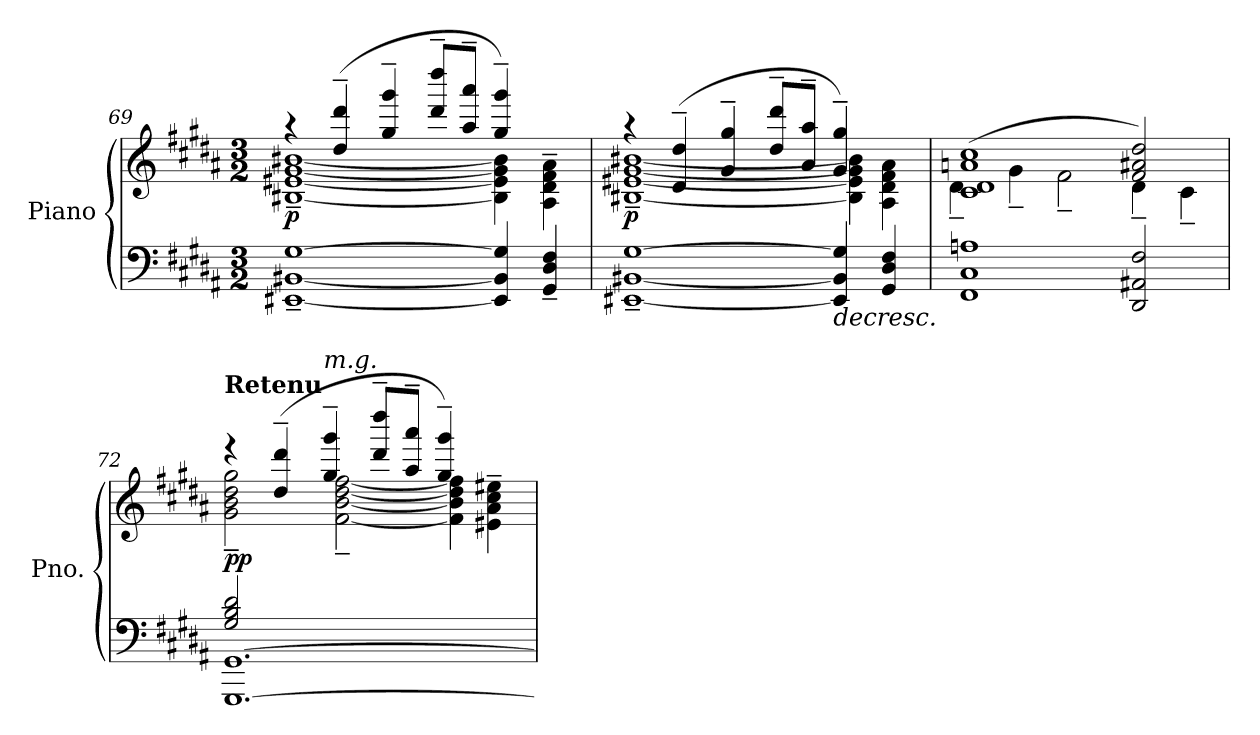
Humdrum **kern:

**kern	**kern	**dynam
*part1	*part1	*part1
*staff2	*staff1	*staff1/2
*I"Piano	*	*
*I'Pno.	*	*
!!LO:LB:g=z
*clefF4	*clefG2	*
*k[f#c#g#d#a#]	*k[f#c#g#d#a#]	*
*M3/2	*M3/2	*
=69	=69	=69
*	*^	*
!	!	!	!LO:DY:b
[1EE#X~ [1BB#X~ [1G#~	4r	(<[1B#X~> [1e#X~> [1g#~> [1b#X~>	p
.	(>4dd#/~ 4ddd#/~	.	.
.	4gg#/~ 4ggg#/~	.	.
.	8ddd#/~ 8dddd#/~L	.	.
.	8aa#/~ 8aaa#/~J	.	.
4EE#/] 4BB#/] 4G#/]	4gg#/~ 4ggg#/~)	4B#\] 4e#\] 4g#\] 4b#\]	.
4GG#/~> 4D#/~> 4F#/~>)	(4A#\~> 4d#\~> 4f#\~> 4a#\~>	4ryy	.
=70	=70	=70	=70
!	!	!	!LO:DY:b
[1EE#X~> [1BB#X~> [1G#~>	4r	(<[1B#X~> [1e#X~> [1g#~> [1b#X~>	p
.	(>4d#/~ 4dd#/~	.	.
.	4g#/~ 4gg#/~	.	.
.	8dd#/~ 8ddd#/~L	.	.
.	8a#/~ 8aa#/~J	.	.
!	!	!	!LO:HP:b=2
4EE#/] 4BB#/] 4G#/]	4g#/~ 4gg#/~)	4B#\] 4e#\] 4g#\] 4b#\]	>
4GG#/ 4D#/ 4F#/)	(4A#\ 4d#\ 4f#\ 4a#\	4ryy	.
=71	=71	=71	=71
!	!	!	!LO:DY:b
!	!	!	!LO:DY:n=1:b
1FF# 1C# 1An	(>1c# 1d# 1an 1cc#	4d#~\	other-dynamics p
.	.	4g#~\	.
.	.	2f#~\	.
2DD#/ 2AA#X/ 2F#/	2f#/ 2a#X/ 2dd#/)	4d#~\	.
.	.	4c#~\	.
*	*v	*v	*
.	.	]
=72	=72	=72
*^	*^	*
!	!	!LO:TX:a:B:t=Retenu	!	!
!	!	!	!	!LO:DY:b
[1.GGG# [1.GG#	2G#/ 2B/ 2d#/	4r	2g#\~> 2b\~> 2dd#\~> 2gg#\~>	pp
.	.	(>4dd#/~ 4ddd#/~	.	.
!	!	!LO:TX:i:t=m.g.	!	!
.	1ryy	4gg#/~ 4ggg#/~	[2f#\~ [2b\~ [2dd#\~ [2ff#\~	.
.	.	8ddd#/~ 8dddd#/~L	.	.
.	.	8aa#/~ 8aaa#/~J	.	.
.	.	4gg#/~ 4ggg#/~)	4f#\] 4b\] 4dd#\] 4ff#\]	.
.	.	4e#X\~ 4a#\~ 4cc#\~ 4ee#X\~	4ryy	.
*v	*v	*	*	*
*	*v	*v	*
=	=	=
*-	*-	*-
